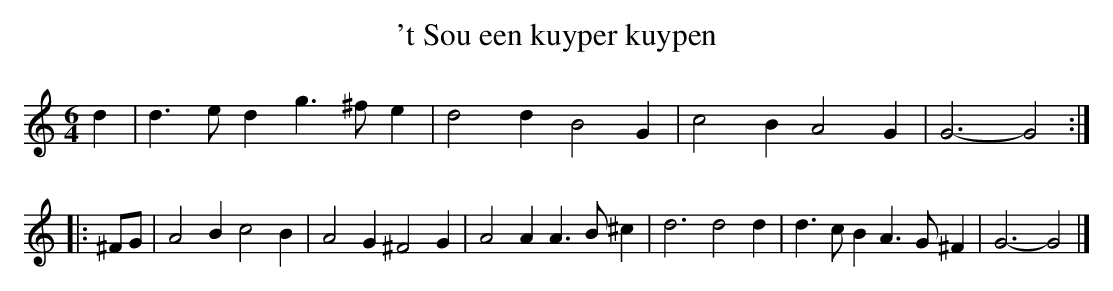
X:1
T:'t Sou een kuyper kuypen
M:6/4
K:Gmix
d2|d3ed2g3^fe2|d4d2B4G2|c4B2A4G2|G6-G4:|
|:^FG|A4B2c4B2|A4G2^F4G2|A4A2A3B^c2|d6d4d2|d3cB2A3G^F2|G6-G4|]
